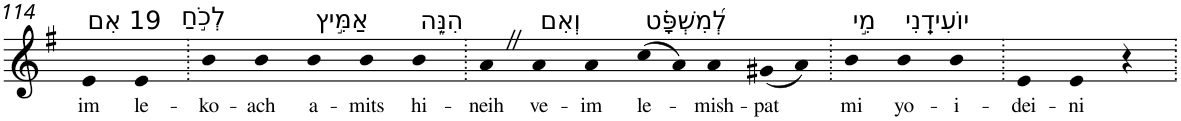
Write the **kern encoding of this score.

**kern	**text
*part1	*part1
*staff1	*staff1
*I"Piano	*
*I'Pno	*
!!LO:PB:g=z
*clefG2	*
*k[f#]	*
*G:	*
=114	=114
!LO:TX:a:t=19 אִם	!
!	!LO:LY:b
4e	im
!LO:TX:a:t=לְכֹ֣חַ	!
!	!LO:LY:b
4e	le-
=115.	=115.
!	!LO:LY:b
4b	-ko-
!	!LO:LY:b
4b	-ach
!LO:TX:a:t=אַמִּ֣יץ	!
!	!LO:LY:b
4b	a-
!	!LO:LY:b
4b	-mits
!LO:TX:a:t=הִנֵּ֑ה	!
!	!LO:LY:b
4b	hi-
=116.	=116.
!	!LO:LY:b
4aZ	-neih
!LO:TX:a:t=וְאִם	!
!	!LO:LY:b
4a	ve-
!	!LO:LY:b
4a	-im
!LO:TX:a:t=לְ֝מִשְׁפָּ֗ט	!
!	!LO:LY:b
(8cc	le-
8a)	.
!	!LO:LY:b
4a	-mish-
!	!LO:LY:b
(8g#X	-pat
8a)	.
=117.	=117.
!LO:TX:a:t=מִ֣י	!
!	!LO:LY:b
4b	mi
!LO:TX:a:t=יוֹעִידֵֽנִי	!
!	!LO:LY:b
4b	yo-
!	!LO:LY:b
4b	-i-
=118.	=118.
!	!LO:LY:b
4e	-dei-
!	!LO:LY:b
4e	-ni
4r	.
=.	=.
*-	*-
